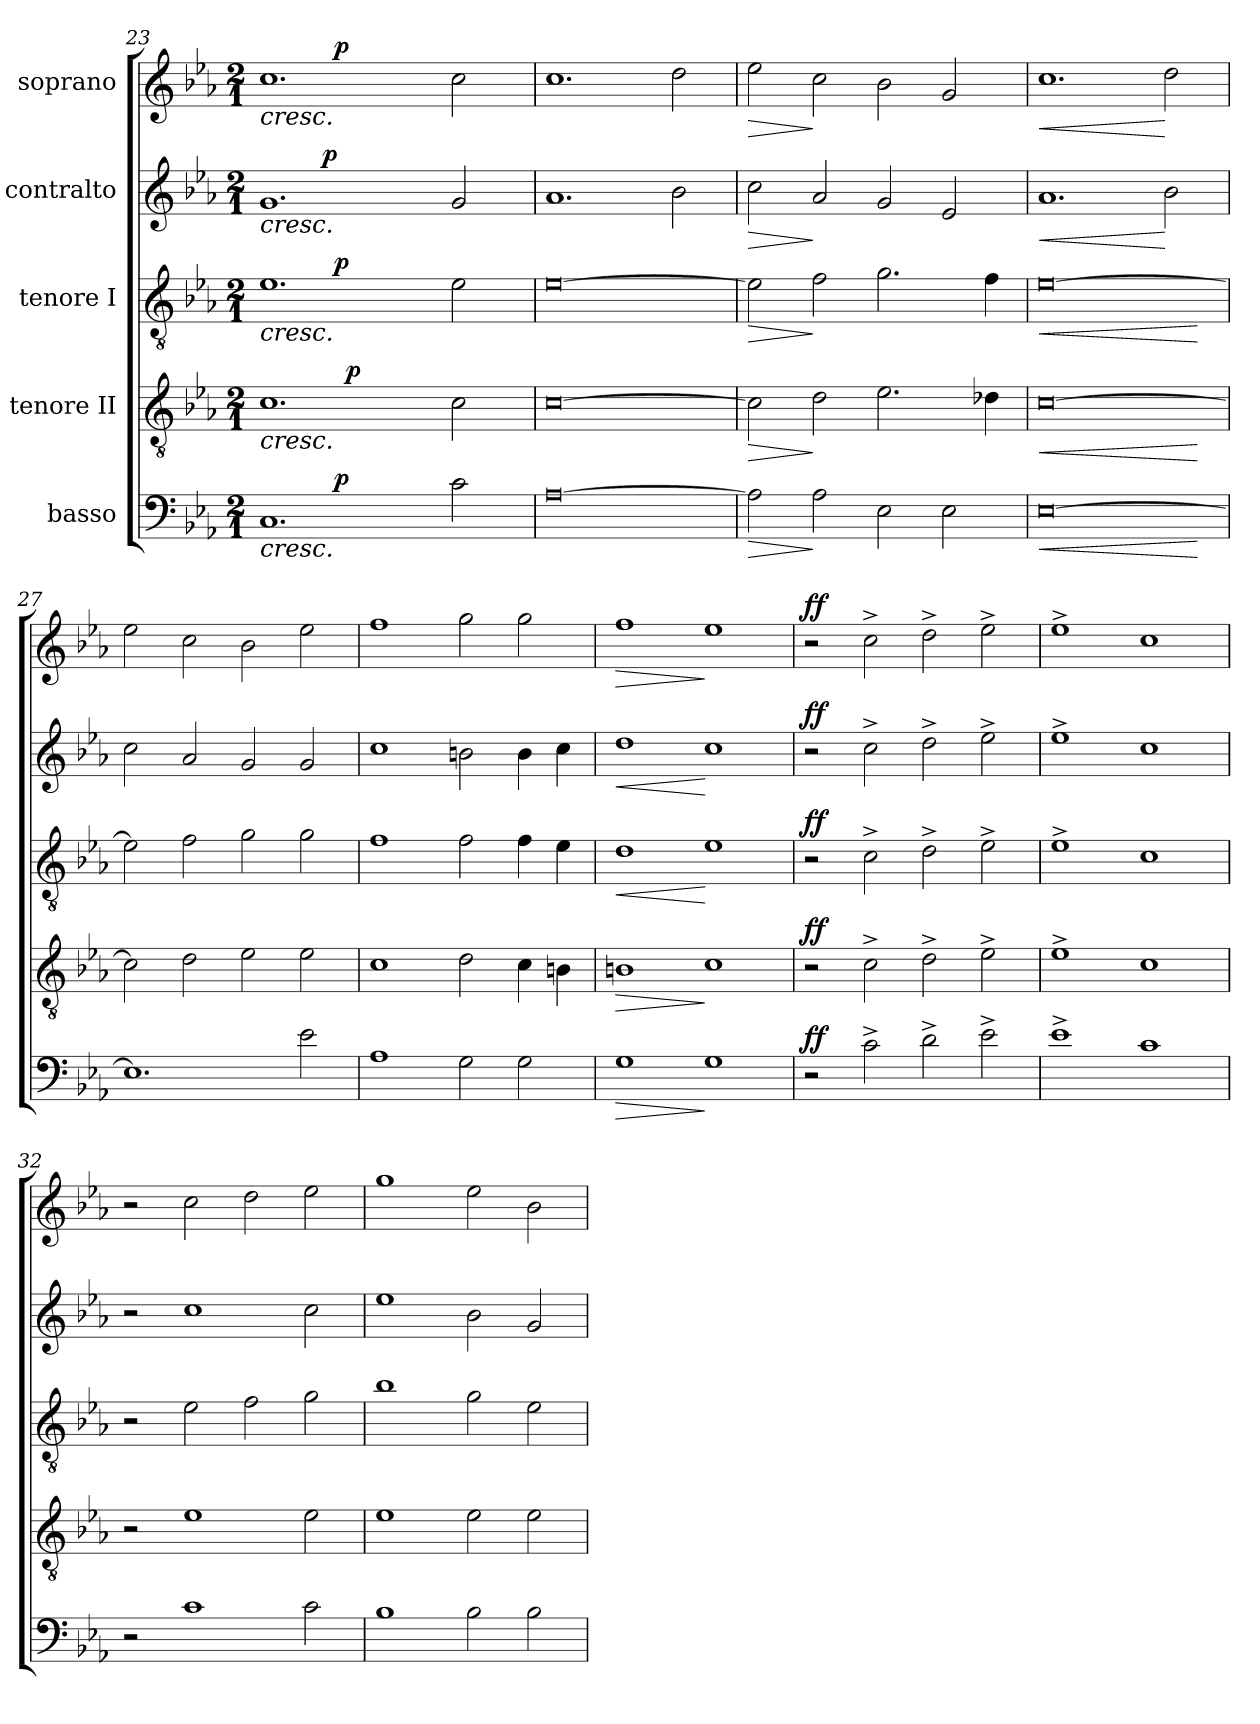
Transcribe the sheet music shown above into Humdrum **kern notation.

**kern	**dynam	**kern	**dynam	**kern	**dynam	**kern	**dynam	**kern	**dynam
*part5	*part5	*part4	*part4	*part3	*part3	*part2	*part2	*part1	*part1
*staff5	*staff5	*staff4	*staff4	*staff3	*staff3	*staff2	*staff2	*staff1	*staff1
*I"basso	*	*I"tenore II	*	*I"tenore I	*	*I"contralto	*	*I"soprano	*
*clefF4	*	*clefGv2	*	*clefGv2	*	*clefG2	*	*clefG2	*
*k[b-e-a-]	*	*k[b-e-a-]	*	*k[b-e-a-]	*	*k[b-e-a-]	*	*k[b-e-a-]	*
*E-:	*	*E-:	*	*E-:	*	*E-:	*	*E-:	*
*M2/1	*	*M2/1	*	*M2/1	*	*M2/1	*	*M2/1	*
=23	=23	=23	=23	=23	=23	=23	=23	=23	=23
!	!LO:HP:b	!	!LO:HP:b	!	!LO:HP:b	!	!LO:HP:b	!	!LO:HP:b
*^	*	*^	*	*^	*	*^	*	*^	*
1.C	2ryy	<	1.c	2ryy	<	1.e-	2ryy	<	1.g	4...ryy	<	1.cc	2ryy	<
!	!	!	!	!	!	!	!	!	!	!	!LO:DY:a	!	!	!
.	.	.	.	.	.	.	.	.	.	1ryy	p	.	.	.
!	!	!LO:DY:a	!	!	!	!	!	!LO:DY:a	!	!	!	!	!	!LO:DY:a
.	1.ryy	p	.	32ryy	.	.	1.ryy	p	.	.	.	.	1.ryy	p
!	!	!	!	!	!LO:DY:a	!	!	!	!	!	!	!	!	!
.	.	.	.	1ryy	p	.	.	.	.	.	.	.	.	.
.	.	.	.	.	.	.	.	.	.	2ryy	.	.	.	.
2c\	.	.	2c\	.	.	2e-\	.	.	2g/	.	.	2cc\	.	.
.	.	.	.	4...ryy	.	.	.	.	.	.	.	.	.	.
.	.	.	.	.	.	.	.	.	.	32ryy	.	.	.	.
.	.	[	.	.	[	.	.	[	.	.	[	.	.	[
*v	*v	*	*	*	*	*v	*v	*	*v	*v	*	*v	*v	*
*	*	*v	*v	*	*	*	*	*	*	*
=24	=24	=24	=24	=24	=24	=24	=24	=24	=24
[>0A-	.	[>0c	.	[>0e-	.	1.a-	.	1.cc	.
.	.	.	.	.	.	2b-\	.	2dd\	.
!!LO:LB:g=z
=25	=25	=25	=25	=25	=25	=25	=25	=25	=25
!	!LO:HP:b	!	!LO:HP:b	!	!LO:HP:b	!	!LO:HP:b	!	!LO:HP:b
2A-\]	>	2c\]	>	2e-\]	>	2cc\	>	2ee-\	>
2A-\	]	2d\	]	2f\	]	2a-/	]	2cc\	]
2E-\	.	2.e-\	.	2.g\	.	2g/	.	2b-\	.
2E-\	.	.	.	.	.	2e-/	.	2g/	.
.	.	4d-X\	.	4f\	.	.	.	.	.
=26	=26	=26	=26	=26	=26	=26	=26	=26	=26
!	!LO:HP:b	!	!LO:HP:b	!	!LO:HP:b	!	!LO:HP:b	!	!LO:HP:b
[>0E-	<	[>0c	<	[>0e-	<	1.a-	<	1.cc	<
.	.	.	.	.	.	2b-\	[	2dd\	[
.	[	.	[	.	[	.	.	.	.
=27	=27	=27	=27	=27	=27	=27	=27	=27	=27
1.E-]	.	2c\]	.	2e-\]	.	2cc\	.	2ee-\	.
.	.	2d\	.	2f\	.	2a-/	.	2cc\	.
.	.	2e-\	.	2g\	.	2g/	.	2b-\	.
2e-\	.	2e-\	.	2g\	.	2g/	.	2ee-\	.
=28	=28	=28	=28	=28	=28	=28	=28	=28	=28
1A-	.	1c	.	1f	.	1cc	.	1ff	.
2G\	.	2d\	.	2f\	.	2bn\	.	2gg\	.
2G\	.	4c\	.	4f\	.	4b\	.	2gg\	.
.	.	4Bn\	.	4e-\	.	4cc\	.	.	.
=29	=29	=29	=29	=29	=29	=29	=29	=29	=29
!	!LO:HP:b	!	!LO:HP:b	!	!LO:HP:b	!	!LO:HP:b	!	!LO:HP:b
1G	>	1Bn	>	1d	<	1dd	<	1ff	>
1G	]	1c	]	1e-	[	1cc	[	1ee-	]
!!LO:PB:g=z
=30	=30	=30	=30	=30	=30	=30	=30	=30	=30
!	!LO:DY:a	!	!LO:DY:a	!	!LO:DY:a	!	!LO:DY:a	!	!LO:DY:a
2r	ff	2r	ff	2r	ff	2r	ff	2r	ff
2c^>\	.	2c^>\	.	2c^>\	.	2cc^>\	.	2cc^>\	.
2d^>\	.	2d^>\	.	2d^>\	.	2dd^>\	.	2dd^>\	.
2e-^>\	.	2e-^>\	.	2e-^>\	.	2ee-^>\	.	2ee-^>\	.
=31	=31	=31	=31	=31	=31	=31	=31	=31	=31
1e-^>	.	1e-^>	.	1e-^>	.	1ee-^>	.	1ee-^>	.
1c	.	1c	.	1c	.	1cc	.	1cc	.
=32	=32	=32	=32	=32	=32	=32	=32	=32	=32
2r	.	2r	.	2r	.	2r	.	2r	.
1c	.	1e-	.	2e-\	.	1cc	.	2cc\	.
.	.	.	.	2f\	.	.	.	2dd\	.
2c\	.	2e-\	.	2g\	.	2cc\	.	2ee-\	.
=33	=33	=33	=33	=33	=33	=33	=33	=33	=33
1B-	.	1e-	.	1b-	.	1ee-	.	1gg	.
2B-\	.	2e-\	.	2g\	.	2b-\	.	2ee-\	.
2B-\	.	2e-\	.	2e-\	.	2g/	.	2b-\	.
=	=	=	=	=	=	=	=	=	=
*-	*-	*-	*-	*-	*-	*-	*-	*-	*-
